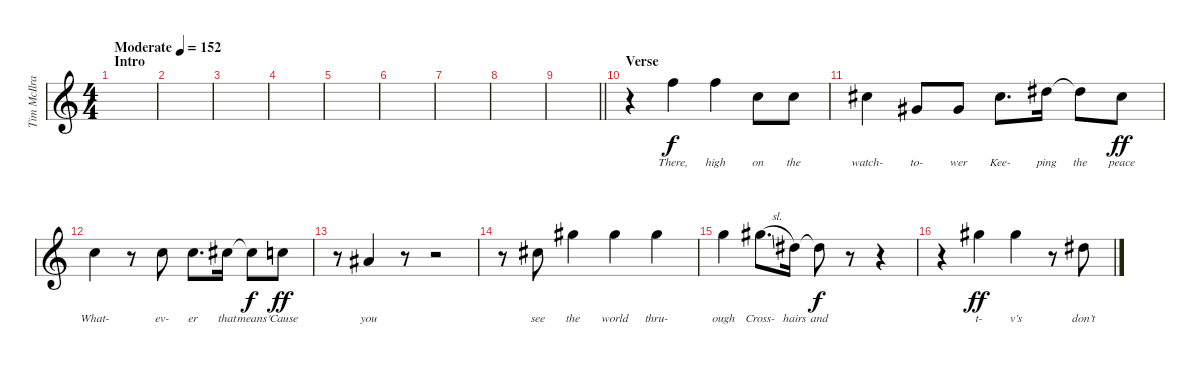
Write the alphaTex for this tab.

\track ("Tim McIlrath - Vocals" "Tim McIlra") {instrument distortionguitar}
\staff {score}
\tuning (E4 B3 G3 D3 A2 E2) {hide}
\ts (4 4)
\section ("" "Intro")
\tempo (152 "Moderate")
\clef g2
\ks c
|
|
|
|
|
|
|
|
\barLineRight lightlight
|
\section ("" "Verse")
r.4 6.2.4{lyrics (0 "There,") lyrics (1 "") lyrics (2 "") lyrics (3 "") lyrics (4 "")} 6.2.4{lyrics (0 "high") lyrics (1 "") lyrics (2 "") lyrics (3 "") lyrics (4 "")} 5.3.8{lyrics (0 "on") lyrics (1 "") lyrics (2 "") lyrics (3 "") lyrics (4 "")} 5.3.8{lyrics (0 "the") lyrics (1 "") lyrics (2 "") lyrics (3 "") lyrics (4 "")} |
6.3.4{lyrics (0 "watch-") lyrics (1 "") lyrics (2 "") lyrics (3 "") lyrics (4 "")} 1.3.8{lyrics (0 "to-") lyrics (1 "") lyrics (2 "") lyrics (3 "") lyrics (4 "")} 1.3.8{lyrics (0 "wer") lyrics (1 "") lyrics (2 "") lyrics (3 "") lyrics (4 "")} 6.3.8{d lyrics (0 "Kee-") lyrics (1 "") lyrics (2 "") lyrics (3 "") lyrics (4 "")} 8.3.16{lyrics (0 "ping") lyrics (1 "") lyrics (2 "") lyrics (3 "") lyrics (4 "")} 8.3{t}.8{lyrics (0 "the") lyrics (1 "") lyrics (2 "") lyrics (3 "") lyrics (4 "") dy f} 6.3.8{lyrics (0 "peace") lyrics (1 "") lyrics (2 "") lyrics (3 "") lyrics (4 "") dy ff} |
5.3.4{lyrics (0 "What-") lyrics (1 "") lyrics (2 "") lyrics (3 "") lyrics (4 "")} r.8 5.3.8{lyrics (0 "ev-") lyrics (1 "") lyrics (2 "") lyrics (3 "") lyrics (4 "")} 5.3.8{d lyrics (0 "er") lyrics (1 "") lyrics (2 "") lyrics (3 "") lyrics (4 "")} 6.3.16{lyrics (0 "that") lyrics (1 "") lyrics (2 "") lyrics (3 "") lyrics (4 "")} 6.3{t}.8{lyrics (0 "means") lyrics (1 "") lyrics (2 "") lyrics (3 "") lyrics (4 "") dy f} 5.3.8{lyrics (0 "'Cause") lyrics (1 "") lyrics (2 "") lyrics (3 "") lyrics (4 "") dy ff} |
r.8 3.3.4{lyrics (0 "you") lyrics (1 "") lyrics (2 "") lyrics (3 "") lyrics (4 "")} r.8 r.2 |
r.8 2.2.8{lyrics (0 "see") lyrics (1 "") lyrics (2 "") lyrics (3 "") lyrics (4 "")} 9.2.4{lyrics (0 "the") lyrics (1 "") lyrics (2 "") lyrics (3 "") lyrics (4 "")} 9.2.4{lyrics (0 "world") lyrics (1 "") lyrics (2 "") lyrics (3 "") lyrics (4 "")} 9.2.4{lyrics (0 "thru-") lyrics (1 "") lyrics (2 "") lyrics (3 "") lyrics (4 "")} |
8.2.4{lyrics (0 "ough") lyrics (1 "") lyrics (2 "") lyrics (3 "") lyrics (4 "")} 9.2{sl}.8{d lyrics (0 "Cross-") lyrics (1 "") lyrics (2 "") lyrics (3 "") lyrics (4 "")} 4.2.16{lyrics (0 "hairs") lyrics (1 "") lyrics (2 "") lyrics (3 "") lyrics (4 "")} 4.2{t}.8{lyrics (0 "and") lyrics (1 "") lyrics (2 "") lyrics (3 "") lyrics (4 "") dy f} r.8 r.4 |
r.4 9.2.4{lyrics (0 "t-") lyrics (1 "") lyrics (2 "") lyrics (3 "") lyrics (4 "") dy ff} 9.2.4{lyrics (0 "v’s") lyrics (1 "") lyrics (2 "") lyrics (3 "") lyrics (4 "")} r.8 4.2.8{lyrics (0 "don’t") lyrics (1 "") lyrics (2 "") lyrics (3 "") lyrics (4 "")}
